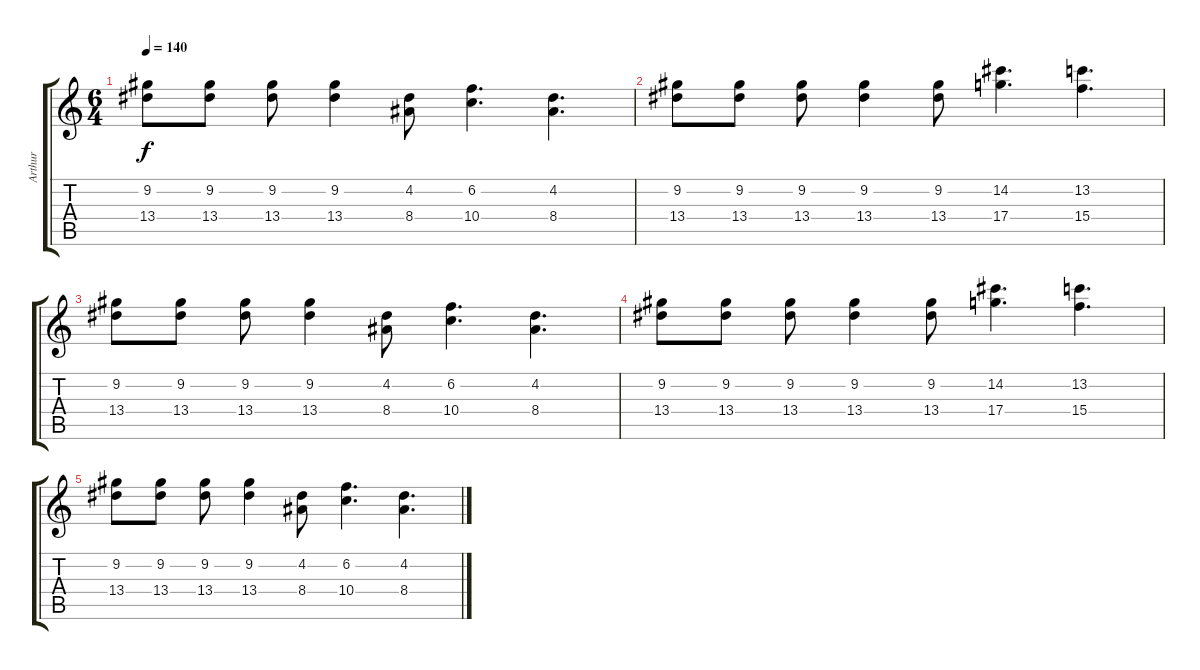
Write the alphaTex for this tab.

\track ("Arthur" "Arthur") {instrument distortionguitar}
\staff {score tabs}
\tuning (E4 B3 G3 D3 A2 E2) {hide}
\ts (6 4)
\tempo 140
\clef g2
\ks c
(9.2 13.4).8{dy f volume 14} (9.2 13.4).8 (9.2 13.4).8 (9.2 13.4).4 (4.2 8.4).8 (6.2 10.4).4{d} (4.2 8.4).4{d} |
(9.2 13.4).8 (9.2 13.4).8 (9.2 13.4).8 (9.2 13.4).4 (9.2 13.4).8 (14.2 17.4).4{d} (13.2 15.4).4{d} |
(9.2 13.4).8 (9.2 13.4).8 (9.2 13.4).8 (9.2 13.4).4 (4.2 8.4).8 (6.2 10.4).4{d} (4.2 8.4).4{d} |
(9.2 13.4).8 (9.2 13.4).8 (9.2 13.4).8 (9.2 13.4).4 (9.2 13.4).8 (14.2 17.4).4{d} (13.2 15.4).4{d} |
(9.2 13.4).8 (9.2 13.4).8 (9.2 13.4).8 (9.2 13.4).4 (4.2 8.4).8 (6.2 10.4).4{d} (4.2 8.4).4{d}
